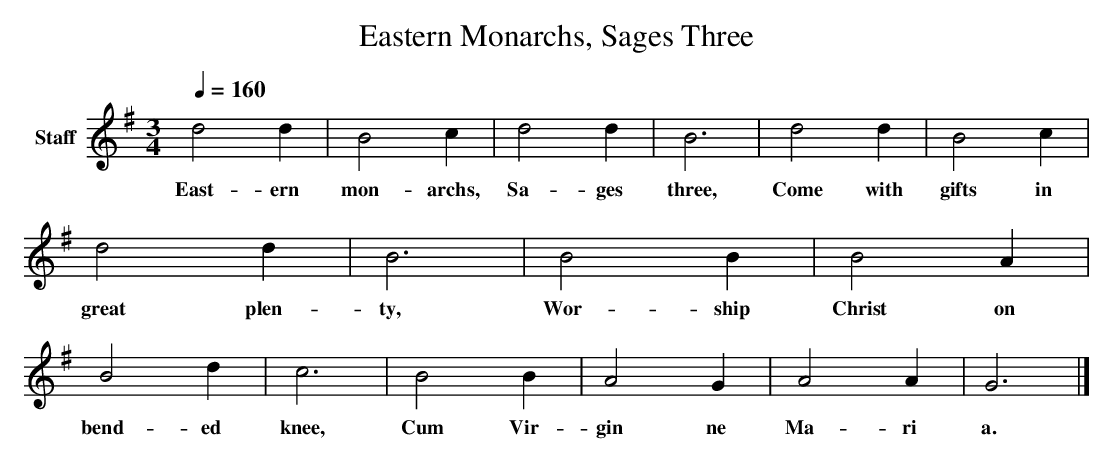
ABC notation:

X:1
T: Eastern Monarchs, Sages Three
L: 1/4
M: 3/4
Q: 1/4=160
V: P1 name="Staff"
K: G
[V: P1]  d2 d | B2 c | d2 d | B3 | d2 d | B2 c | d2 d | B3 | B2 B | B2 A | B2 d | c3 | B2 B | A2 G | A2 A | G3|]
w: East- ern mon- archs, Sa- ges three, Come with gifts in great plen- ty, Wor- ship Christ on bend- ed knee, Cum Vir- gin ne Ma- ri a.
